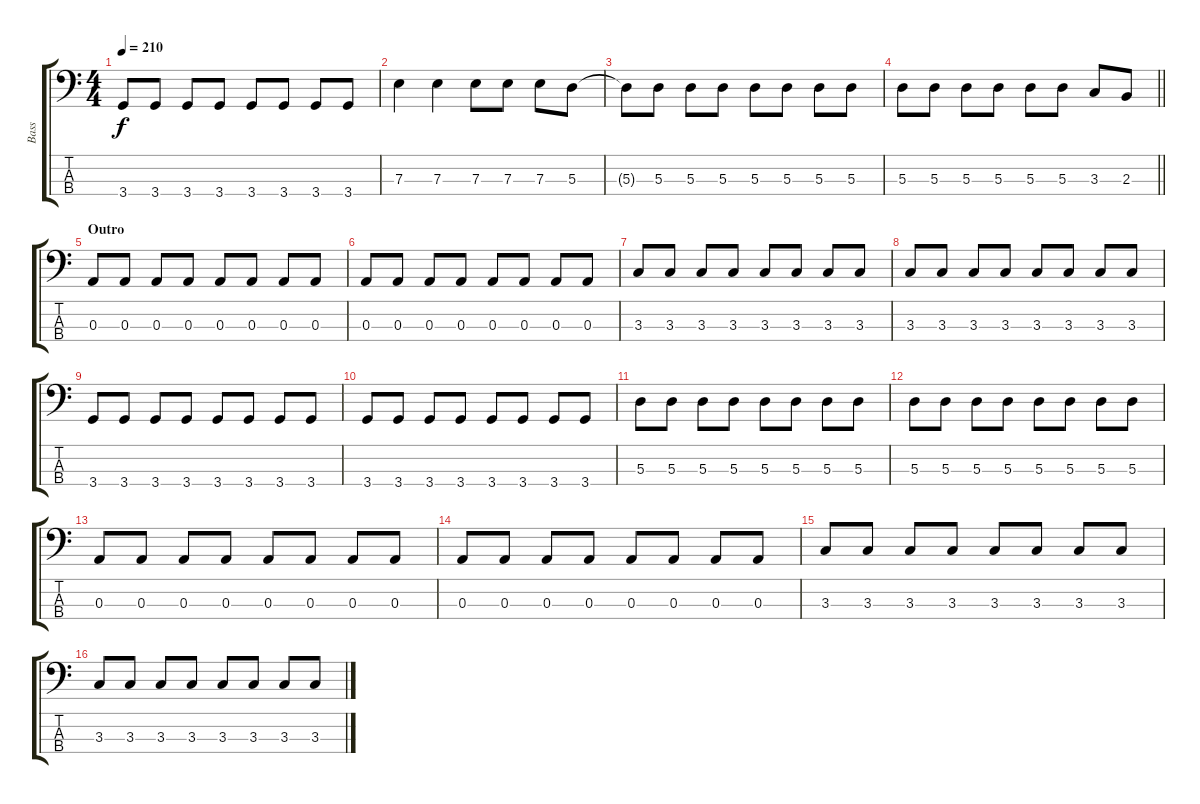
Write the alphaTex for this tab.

\track ("Bass" "Bass") {instrument electricbassfinger}
\staff {score tabs}
\tuning (G2 D2 A1 E1) {hide}
\ts (4 4)
\tempo 210
\clef f4
\ks c
3.4{t}.8{dy f} 3.4.8 3.4.8 3.4.8 3.4.8 3.4.8 3.4.8 3.4.8 |
7.3.4 7.3.4 7.3.8 7.3.8 7.3.8 5.3.8 |
5.3{t}.8 5.3.8 5.3.8 5.3.8 5.3.8 5.3.8 5.3.8 5.3.8 |
\barLineRight lightlight
5.3.8 5.3.8 5.3.8 5.3.8 5.3.8 5.3.8 3.3.8 2.3.8 |
\section ("" "Outro")
0.3.8 0.3.8 0.3.8 0.3.8 0.3.8 0.3.8 0.3.8 0.3.8 |
0.3.8 0.3.8 0.3.8 0.3.8 0.3.8 0.3.8 0.3.8 0.3.8 |
3.3.8 3.3.8 3.3.8 3.3.8 3.3.8 3.3.8 3.3.8 3.3.8 |
3.3.8 3.3.8 3.3.8 3.3.8 3.3.8 3.3.8 3.3.8 3.3.8 |
3.4.8 3.4.8 3.4.8 3.4.8 3.4.8 3.4.8 3.4.8 3.4.8 |
3.4.8 3.4.8 3.4.8 3.4.8 3.4.8 3.4.8 3.4.8 3.4.8 |
5.3.8 5.3.8 5.3.8 5.3.8 5.3.8 5.3.8 5.3.8 5.3.8 |
5.3.8 5.3.8 5.3.8 5.3.8 5.3.8 5.3.8 5.3.8 5.3.8 |
0.3.8 0.3.8 0.3.8 0.3.8 0.3.8 0.3.8 0.3.8 0.3.8 |
0.3.8 0.3.8 0.3.8 0.3.8 0.3.8 0.3.8 0.3.8 0.3.8 |
3.3.8 3.3.8 3.3.8 3.3.8 3.3.8 3.3.8 3.3.8 3.3.8 |
3.3.8 3.3.8 3.3.8 3.3.8 3.3.8 3.3.8 3.3.8 3.3.8
